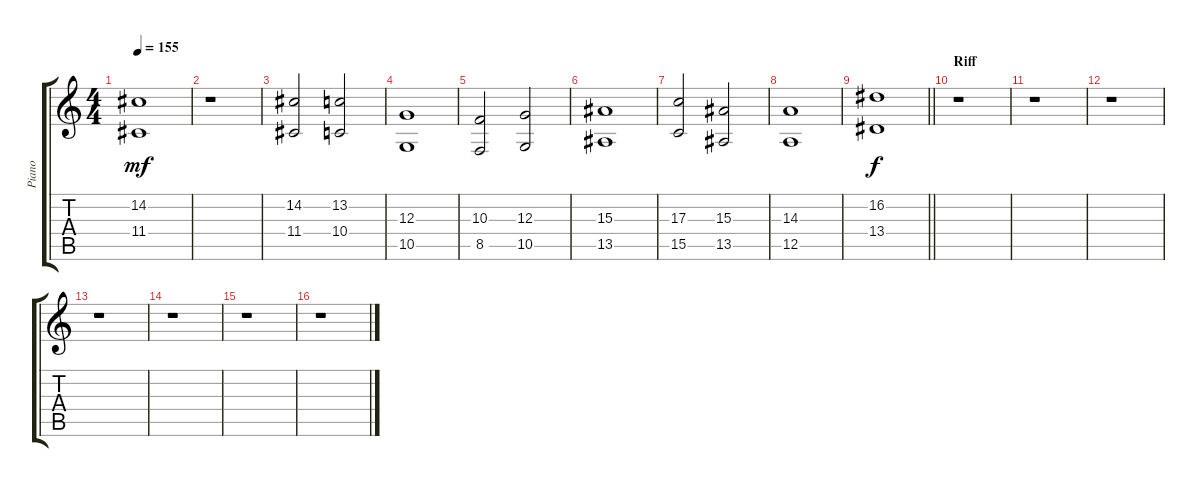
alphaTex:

\track ("Piano" "Piano") {instrument electricgrandpiano}
\staff {score tabs}
\tuning (E4 B3 G3 D3 A2 E2) {hide}
\ts (4 4)
\tempo 155
\clef g2
\ks c
(14.2 11.4).1{dy mf} |
r.1{volume 15} |
(14.2 11.4).2 (13.2 10.4).2 |
(12.3 10.5).1 |
(10.3 8.5).2 (12.3 10.5).2 |
(15.3 13.5).1 |
(17.3 15.5).2 (15.3 13.5).2 |
(14.3 12.5).1 |
\barLineRight lightlight
(16.2 13.4).1{dy f} |
\section ("" "Riff")
r.1 |
r.1 |
r.1 |
r.1 |
r.1 |
r.1 |
r.1
